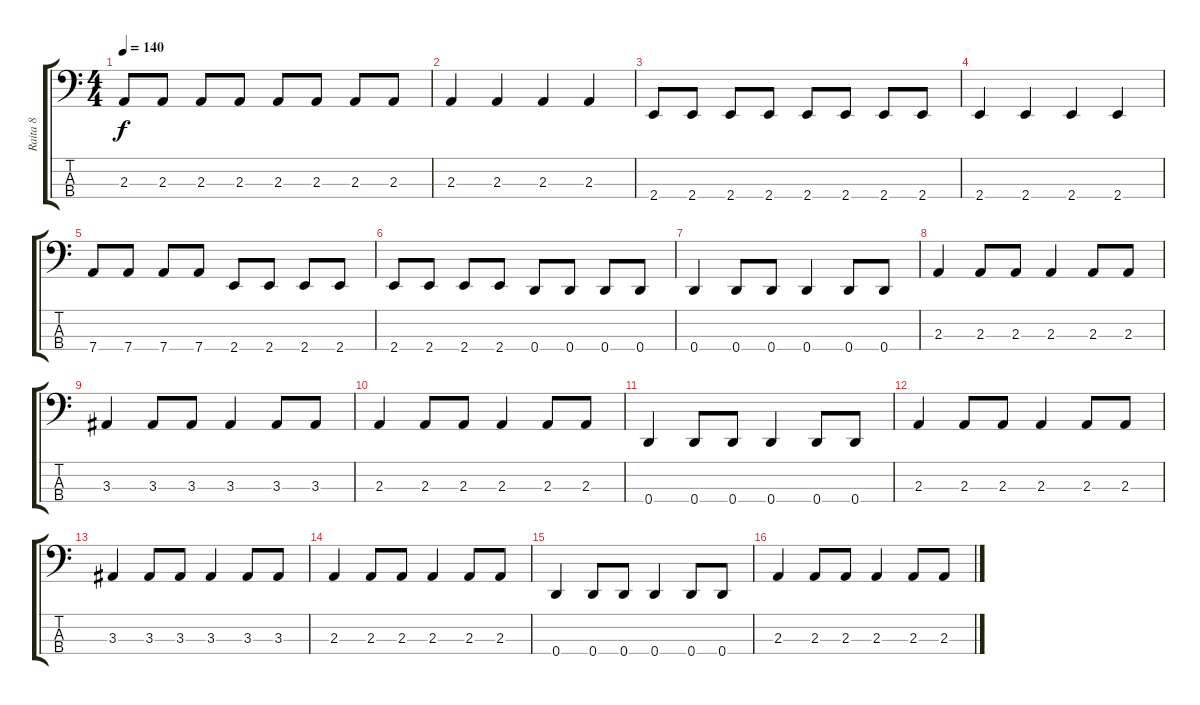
\track ("Raita 8" "Raita 8") {instrument electricbasspick}
\staff {score tabs}
\tuning (F2 C2 G1 D1) {hide}
\ts (4 4)
\tempo 140
\clef f4
\ks c
2.3.8{dy f} 2.3.8 2.3.8 2.3.8 2.3.8 2.3.8 2.3.8 2.3.8 |
2.3.4 2.3.4 2.3.4 2.3.4 |
2.4.8 2.4.8 2.4.8 2.4.8 2.4.8 2.4.8 2.4.8 2.4.8 |
2.4.4 2.4.4 2.4.4 2.4.4 |
7.4.8 7.4.8 7.4.8 7.4.8 2.4.8 2.4.8 2.4.8 2.4.8 |
2.4.8 2.4.8 2.4.8 2.4.8 0.4.8 0.4.8 0.4.8 0.4.8 |
0.4.4 0.4.8 0.4.8 0.4.4 0.4.8 0.4.8 |
2.3.4 2.3.8 2.3.8 2.3.4 2.3.8 2.3.8 |
3.3.4 3.3.8 3.3.8 3.3.4 3.3.8 3.3.8 |
2.3.4 2.3.8 2.3.8 2.3.4 2.3.8 2.3.8 |
0.4.4 0.4.8 0.4.8 0.4.4 0.4.8 0.4.8 |
2.3.4 2.3.8 2.3.8 2.3.4 2.3.8 2.3.8 |
3.3.4 3.3.8 3.3.8 3.3.4 3.3.8 3.3.8 |
2.3.4 2.3.8 2.3.8 2.3.4 2.3.8 2.3.8 |
0.4.4 0.4.8 0.4.8 0.4.4 0.4.8 0.4.8 |
2.3.4 2.3.8 2.3.8 2.3.4 2.3.8 2.3.8
